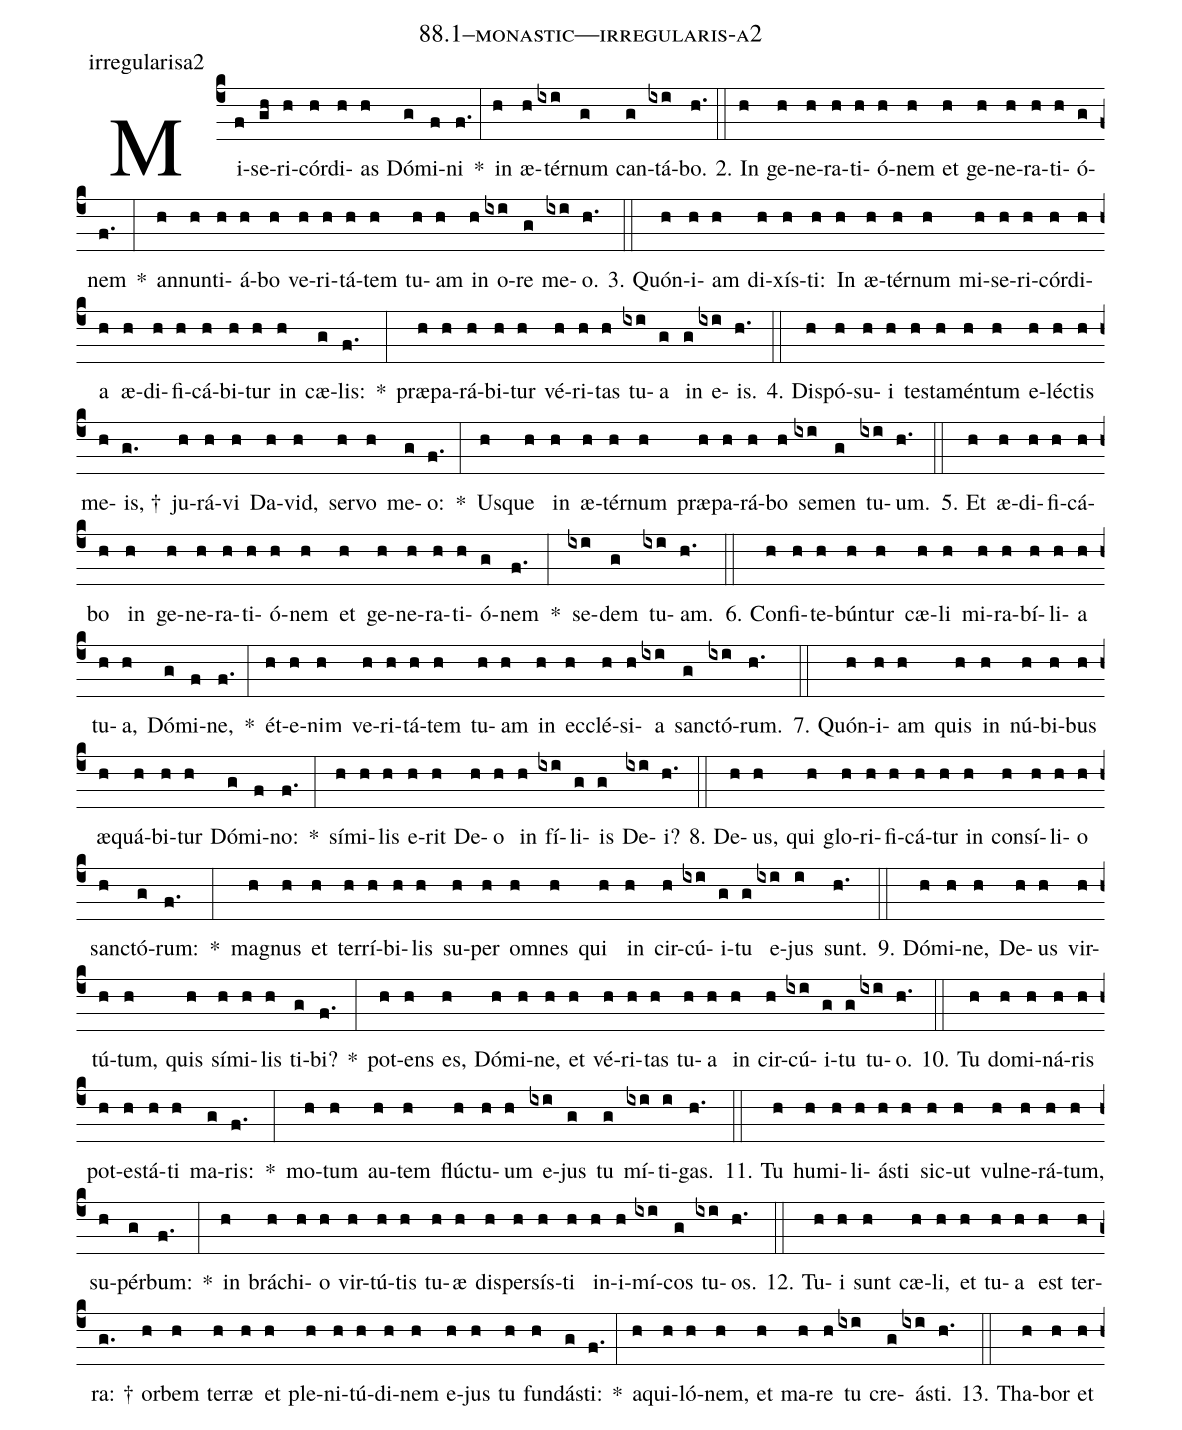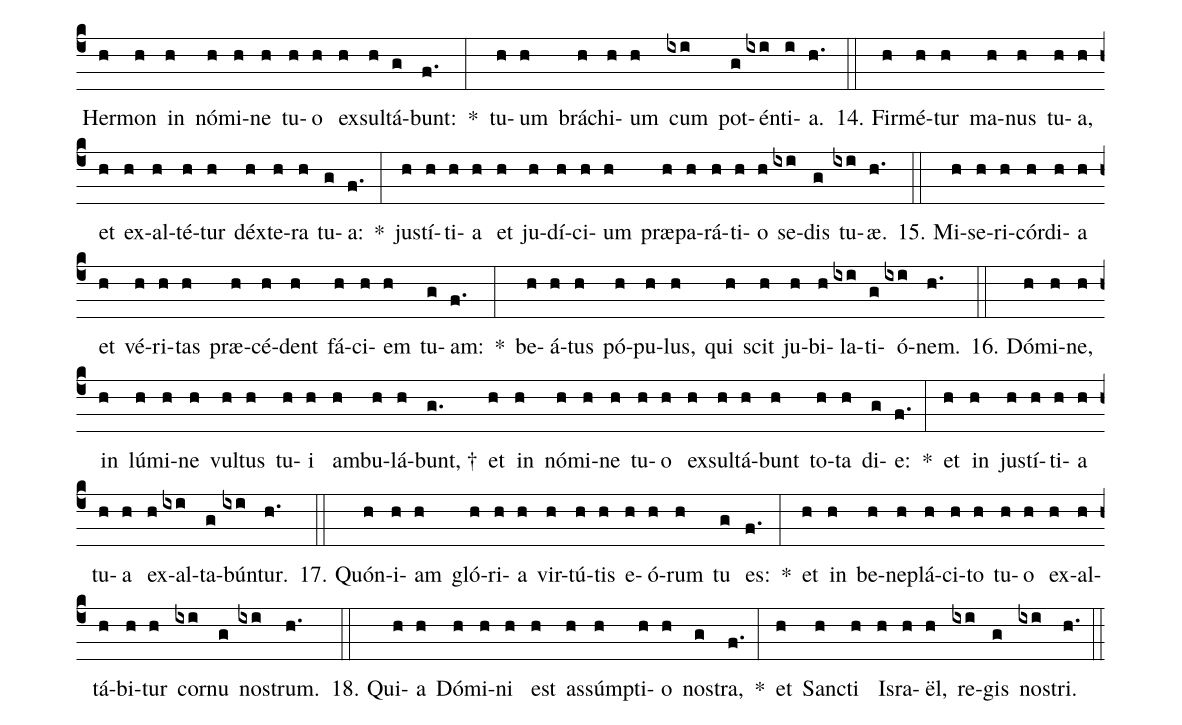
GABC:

name: 88.1--monastic---irregularis-a2;
annotation: irregularisa2;
%%
(c4)Mi(f)se(gh)ri(h)cór(h)di(h)as(h) Dó(g)mi(f)ni(f.) *(:) in(h) æ(h)tér(ixi)num(g) can(g)tá(ixi)bo.(h.) (::)
2. In(h) ge(h)ne(h)ra(h)ti(h)ó(h)nem(h) et(h) ge(h)ne(h)ra(h)ti(h)ó(g)nem(f.) *(:) an(h)nun(h)ti(h)á(h)bo(h) ve(h)ri(h)tá(h)tem(h) tu(h)am(h) in(h) o(ixi)re(g) me(ixi)o.(h.) (::)
3. Quón(h)i(h)am(h) di(h)xís(h)ti:(h) In(h) æ(h)tér(h)num(h) mi(h)se(h)ri(h)cór(h)di(h)a(h) æ(h)di(h)fi(h)cá(h)bi(h)tur(h) in(h) cæ(g)lis:(f.) *(:) præ(h)pa(h)rá(h)bi(h)tur(h) vé(h)ri(h)tas(h) tu(ixi)a(g) in(g) e(ixi)is.(h.) (::)
4. Dis(h)pó(h)su(h)i(h) tes(h)ta(h)mén(h)tum(h) e(h)léc(h)tis(h) me(h)is, †(g.) ju(h)rá(h)vi(h) Da(h)vid,(h) ser(h)vo(h) me(g)o:(f.) *(:) Us(h)que(h) in(h) æ(h)tér(h)num(h) præ(h)pa(h)rá(h)bo(h) se(ixi)men(g) tu(ixi)um.(h.) (::)
5. Et(h) æ(h)di(h)fi(h)cá(h)bo(h) in(h) ge(h)ne(h)ra(h)ti(h)ó(h)nem(h) et(h) ge(h)ne(h)ra(h)ti(h)ó(g)nem(f.) *(:) se(ixi)dem(g) tu(ixi)am.(h.) (::)
6. Con(h)fi(h)te(h)bún(h)tur(h) cæ(h)li(h) mi(h)ra(h)bí(h)li(h)a(h) tu(h)a,(h) Dó(g)mi(f)ne,(f.) *(:) ét(h)e(h)nim(h) ve(h)ri(h)tá(h)tem(h) tu(h)am(h) in(h) ec(h)clé(h)si(h)a(ixi) sanc(g)tó(ixi)rum.(h.) (::)
7. Quón(h)i(h)am(h) quis(h) in(h) nú(h)bi(h)bus(h) æ(h)quá(h)bi(h)tur(h) Dó(g)mi(f)no:(f.) *(:) sí(h)mi(h)lis(h) e(h)rit(h) De(h)o(h) in(h) fí(ixi)li(g)is(g) De(ixi)i?(h.) (::)
8. De(h)us,(h) qui(h) glo(h)ri(h)fi(h)cá(h)tur(h) in(h) con(h)sí(h)li(h)o(h) sanc(h)tó(g)rum:(f.) *(:) ma(h)gnus(h) et(h) ter(h)rí(h)bi(h)lis(h) su(h)per(h) om(h)nes(h) qui(h) in(h) cir(h)cú(ixi)i(g)tu(g) e(ixi)jus(i) sunt.(h.) (::)
9. Dó(h)mi(h)ne,(h) De(h)us(h) vir(h)tú(h)tum,(h) quis(h) sí(h)mi(h)lis(h) ti(g)bi?(f.) *(:) pot(h)ens(h) es,(h) Dó(h)mi(h)ne,(h) et(h) vé(h)ri(h)tas(h) tu(h)a(h) in(h) cir(h)cú(ixi)i(g)tu(g) tu(ixi)o.(h.) (::)
10. Tu(h) do(h)mi(h)ná(h)ris(h) pot(h)es(h)tá(h)ti(h) ma(g)ris:(f.) *(:) mo(h)tum(h) au(h)tem(h) flúc(h)tu(h)um(h) e(ixi)jus(g) tu(g) mí(ixi)ti(i)gas.(h.) (::)
11. Tu(h) hu(h)mi(h)li(h)ás(h)ti(h) sic(h)ut(h) vul(h)ne(h)rá(h)tum,(h) su(h)pér(g)bum:(f.) *(:) in(h) brá(h)chi(h)o(h) vir(h)tú(h)tis(h) tu(h)æ(h) di(h)sper(h)sís(h)ti(h) in(h)i(h)mí(ixi)cos(g) tu(ixi)os.(h.) (::)
12. Tu(h)i(h) sunt(h) cæ(h)li,(h) et(h) tu(h)a(h) est(h) ter(h)ra: †(g.) or(h)bem(h) ter(h)ræ(h) et(h) ple(h)ni(h)tú(h)di(h)nem(h) e(h)jus(h) tu(h) fun(h)dás(g)ti:(f.) *(:) a(h)qui(h)ló(h)nem,(h) et(h) ma(h)re(h) tu(ixi) cre(g)ás(ixi)ti.(h.) (::)
13. Tha(h)bor(h) et(h) Her(h)mon(h) in(h) nó(h)mi(h)ne(h) tu(h)o(h) ex(h)sul(h)tá(g)bunt:(f.) *(:) tu(h)um(h) brá(h)chi(h)um(h) cum(ixi) pot(g)én(ixi)ti(i)a.(h.) (::)
14. Fir(h)mé(h)tur(h) ma(h)nus(h) tu(h)a,(h) et(h) ex(h)al(h)té(h)tur(h) déx(h)te(h)ra(h) tu(g)a:(f.) *(:) jus(h)tí(h)ti(h)a(h) et(h) ju(h)dí(h)ci(h)um(h) præ(h)pa(h)rá(h)ti(h)o(h) se(ixi)dis(g) tu(ixi)æ.(h.) (::)
15. Mi(h)se(h)ri(h)cór(h)di(h)a(h) et(h) vé(h)ri(h)tas(h) præ(h)cé(h)dent(h) fá(h)ci(h)em(h) tu(g)am:(f.) *(:) be(h)á(h)tus(h) pó(h)pu(h)lus,(h) qui(h) scit(h) ju(h)bi(h)la(ixi)ti(g)ó(ixi)nem.(h.) (::)
16. Dó(h)mi(h)ne,(h) in(h) lú(h)mi(h)ne(h) vul(h)tus(h) tu(h)i(h) am(h)bu(h)lá(h)bunt, †(g.) et(h) in(h) nó(h)mi(h)ne(h) tu(h)o(h) ex(h)sul(h)tá(h)bunt(h) to(h)ta(h) di(g)e:(f.) *(:) et(h) in(h) jus(h)tí(h)ti(h)a(h) tu(h)a(h) ex(h)al(ixi)ta(g)bún(ixi)tur.(h.) (::)
17. Quón(h)i(h)am(h) gló(h)ri(h)a(h) vir(h)tú(h)tis(h) e(h)ó(h)rum(h) tu(g) es:(f.) *(:) et(h) in(h) be(h)ne(h)plá(h)ci(h)to(h) tu(h)o(h) ex(h)al(h)tá(h)bi(h)tur(h) cor(ixi)nu(g) nos(ixi)trum.(h.) (::)
18. Qui(h)a(h) Dó(h)mi(h)ni(h) est(h) as(h)súmp(h)ti(h)o(h) nos(g)tra,(f.) *(:) et(h) Sanc(h)ti(h) Is(h)ra(h)ël,(h) re(ixi)gis(g) nos(ixi)tri.(h.) (::)
